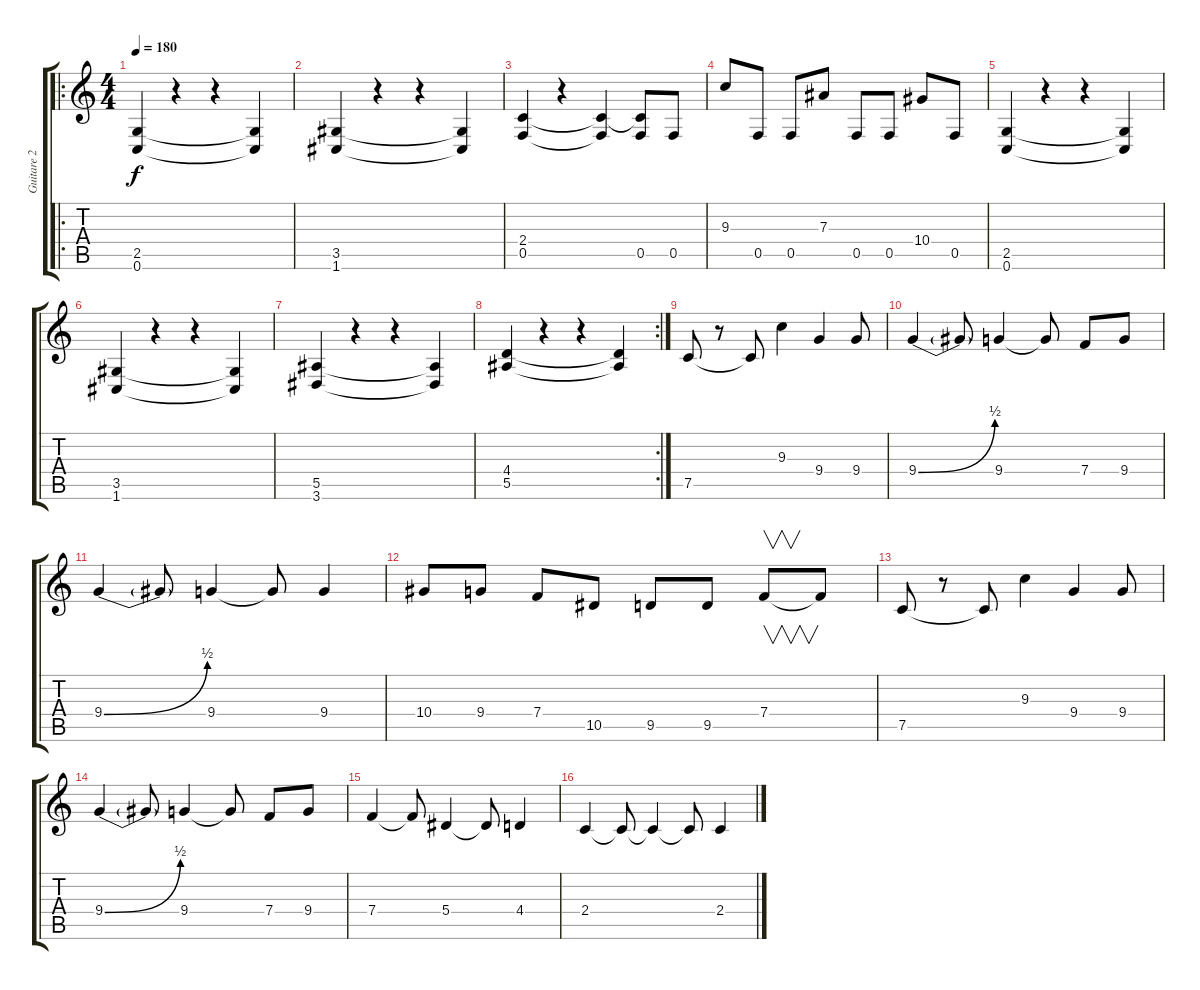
\track ("Guitare 2" "Guitare 2") {instrument distortionguitar}
\staff {score tabs}
\tuning (C4 G3 Eb3 Bb2 F2 C2) {hide}
\ro
\ts (4 4)
\tempo 180
\clef g2
\ks c
(2.5 0.6).4{dy f} r.4 r.4 (2.5{t} 0.6{t}).4 |
(3.5 1.6).4 r.4 r.4 (3.5{t} 1.6{t}).4 |
(2.4 0.5).4 r.4 (2.4{t} 0.5{t}).4 (2.4{t} 0.5).8 0.5.8 |
9.3.8 0.5.8 0.5.8 7.3.8 0.5.8 0.5.8 10.4.8 0.5.8 |
(2.5 0.6).4 r.4 r.4 (2.5{t} 0.6{t}).4 |
(3.5 1.6).4 r.4 r.4 (3.5{t} 1.6{t}).4 |
(5.5 3.6).4 r.4 r.4 (5.5{t} 3.6{t}).4 |
\rc 2
(4.4 5.5).4 r.4 r.4 (4.4{t} 5.5{t}).4 |
7.5.8 r.8 7.5{t}.8 9.3.4 9.4.4 9.4.8 |
9.4{be (bend 0 0 60 2)}.4 9.4{t}.8 9.4.4 9.4{t}.8 7.4.8 9.4.8 |
9.4{be (bend 0 0 60 2)}.4 9.4{t}.8 9.4.4 9.4{t}.8 9.4.4 |
10.4.8 9.4.8 7.4.8 10.5.8 9.5.8 9.5.8 7.4.8{v} 7.4{t}.8 |
7.5.8 r.8 7.5{t}.8 9.3.4 9.4.4 9.4.8 |
9.4{be (bend 0 0 60 2)}.4 9.4{t}.8 9.4.4 9.4{t}.8 7.4.8 9.4.8 |
7.4.4 7.4{t}.8 5.4.4 5.4{t}.8 4.4.4 |
2.4.4 2.4{t}.8 2.4{t}.4 2.4{t}.8 2.4.4
